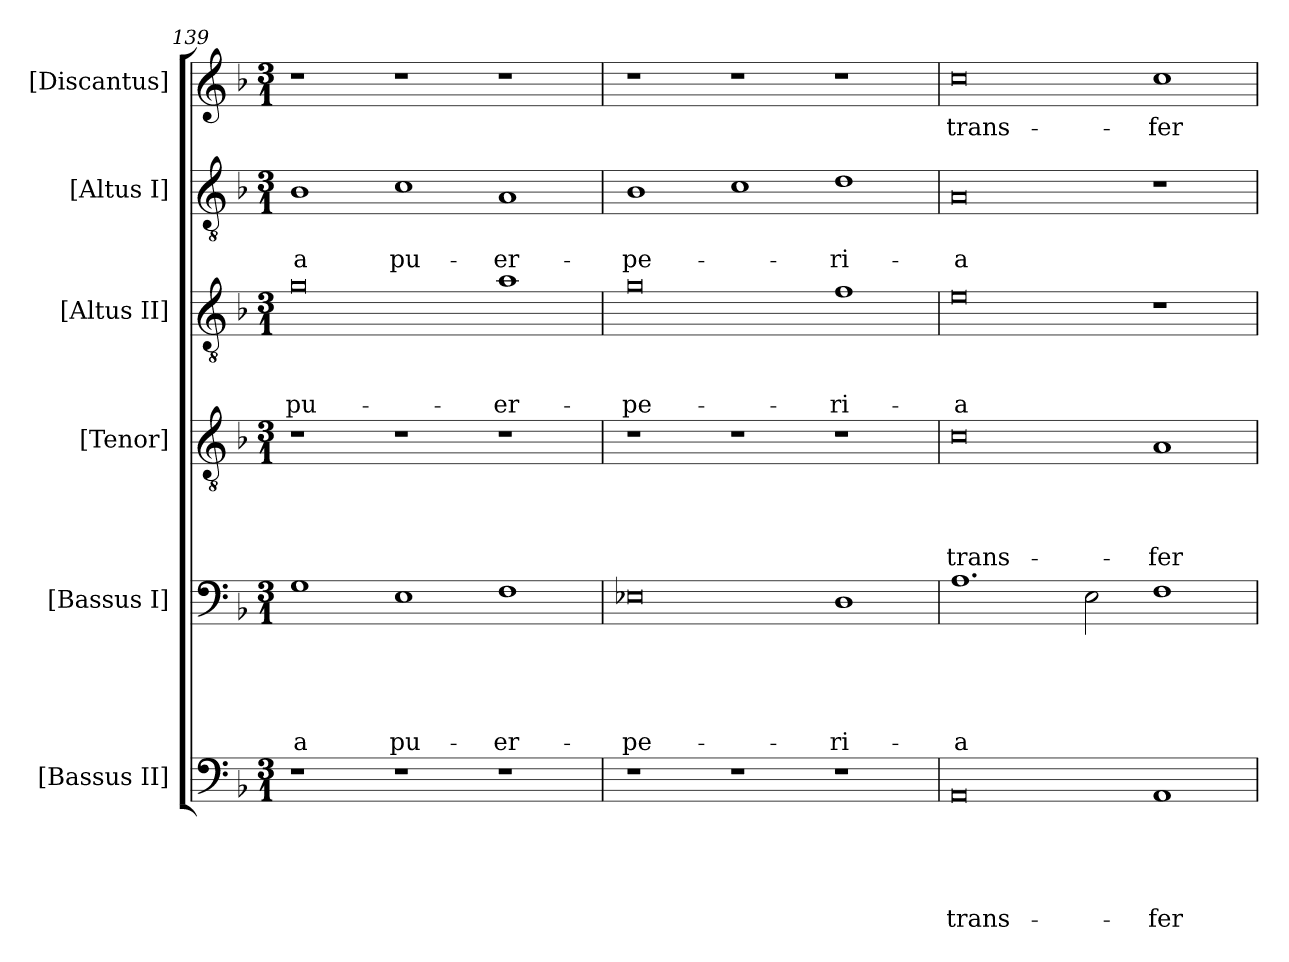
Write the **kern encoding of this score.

**kern	**text	**text	**text	**text	**text	**kern	**text	**text	**text	**text	**text	**kern	**text	**text	**text	**text	**kern	**text	**text	**text	**kern	**text	**text	**kern	**text
*part6	*part6	*part6	*part6	*part6	*part6	*part5	*part5	*part5	*part5	*part5	*part5	*part4	*part4	*part4	*part4	*part4	*part3	*part3	*part3	*part3	*part2	*part2	*part2	*part1	*part1
*staff6	*staff6	*staff6	*staff6	*staff6	*staff6	*staff5	*staff5	*staff5	*staff5	*staff5	*staff5	*staff4	*staff4	*staff4	*staff4	*staff4	*staff3	*staff3	*staff3	*staff3	*staff2	*staff2	*staff2	*staff1	*staff1
*I"[Bassus II]	*	*	*	*	*	*I"[Bassus I]	*	*	*	*	*	*I"[Tenor]	*	*	*	*	*I"[Altus II]	*	*	*	*I"[Altus I]	*	*	*I"[Discantus]	*
*clefF4	*	*	*	*	*	*clefF4	*	*	*	*	*	*clefGv2	*	*	*	*	*clefGv2	*	*	*	*clefGv2	*	*	*clefG2	*
*k[b-]	*	*	*	*	*	*k[b-]	*	*	*	*	*	*k[b-]	*	*	*	*	*k[b-]	*	*	*	*k[b-]	*	*	*k[b-]	*
*M3/1	*	*	*	*	*	*M3/1	*	*	*	*	*	*M3/1	*	*	*	*	*M3/1	*	*	*	*M3/1	*	*	*M3/1	*
=139	=139	=139	=139	=139	=139	=139	=139	=139	=139	=139	=139	=139	=139	=139	=139	=139	=139	=139	=139	=139	=139	=139	=139	=139	=139
1r	.	.	.	.	.	1G\	.	.	.	.	-a	1r	.	.	.	.	0g\	.	.	pu-	1B-\	.	-a	1r	.
1r	.	.	.	.	.	1E\	.	.	.	.	pu-	1r	.	.	.	.	.	.	.	.	1c\	.	pu-	1r	.
1r	.	.	.	.	.	1F\	.	.	.	.	-er-	1r	.	.	.	.	1a\	.	.	-er-	1A/	.	-er-	1r	.
=140	=140	=140	=140	=140	=140	=140	=140	=140	=140	=140	=140	=140	=140	=140	=140	=140	=140	=140	=140	=140	=140	=140	=140	=140	=140
1r	.	.	.	.	.	0E-X\	.	.	.	.	-pe-	1r	.	.	.	.	0g\	.	.	-pe-	1B-\	.	-pe-	1r	.
1r	.	.	.	.	.	.	.	.	.	.	.	1r	.	.	.	.	.	.	.	.	1c\	.	.	1r	.
1r	.	.	.	.	.	1D\	.	.	.	.	-ri-	1r	.	.	.	.	1f\	.	.	-ri-	1d\	.	-ri-	1r	.
=141	=141	=141	=141	=141	=141	=141	=141	=141	=141	=141	=141	=141	=141	=141	=141	=141	=141	=141	=141	=141	=141	=141	=141	=141	=141
0AA/	.	.	.	.	trans-	1.A\	.	.	.	.	-a	0c\	.	.	.	trans-	0e\	.	.	-a	0A/	.	-a	0cc\	trans-
.	.	.	.	.	.	2E\	.	.	.	.	.	.	.	.	.	.	.	.	.	.	.	.	.	.	.
1AA/	.	.	.	.	-fer	1F\	.	.	.	.	.	1A/	.	.	.	-fer	1r	.	.	.	1r	.	.	1cc\	-fer
=	=	=	=	=	=	=	=	=	=	=	=	=	=	=	=	=	=	=	=	=	=	=	=	=	=
*-	*-	*-	*-	*-	*-	*-	*-	*-	*-	*-	*-	*-	*-	*-	*-	*-	*-	*-	*-	*-	*-	*-	*-	*-	*-
